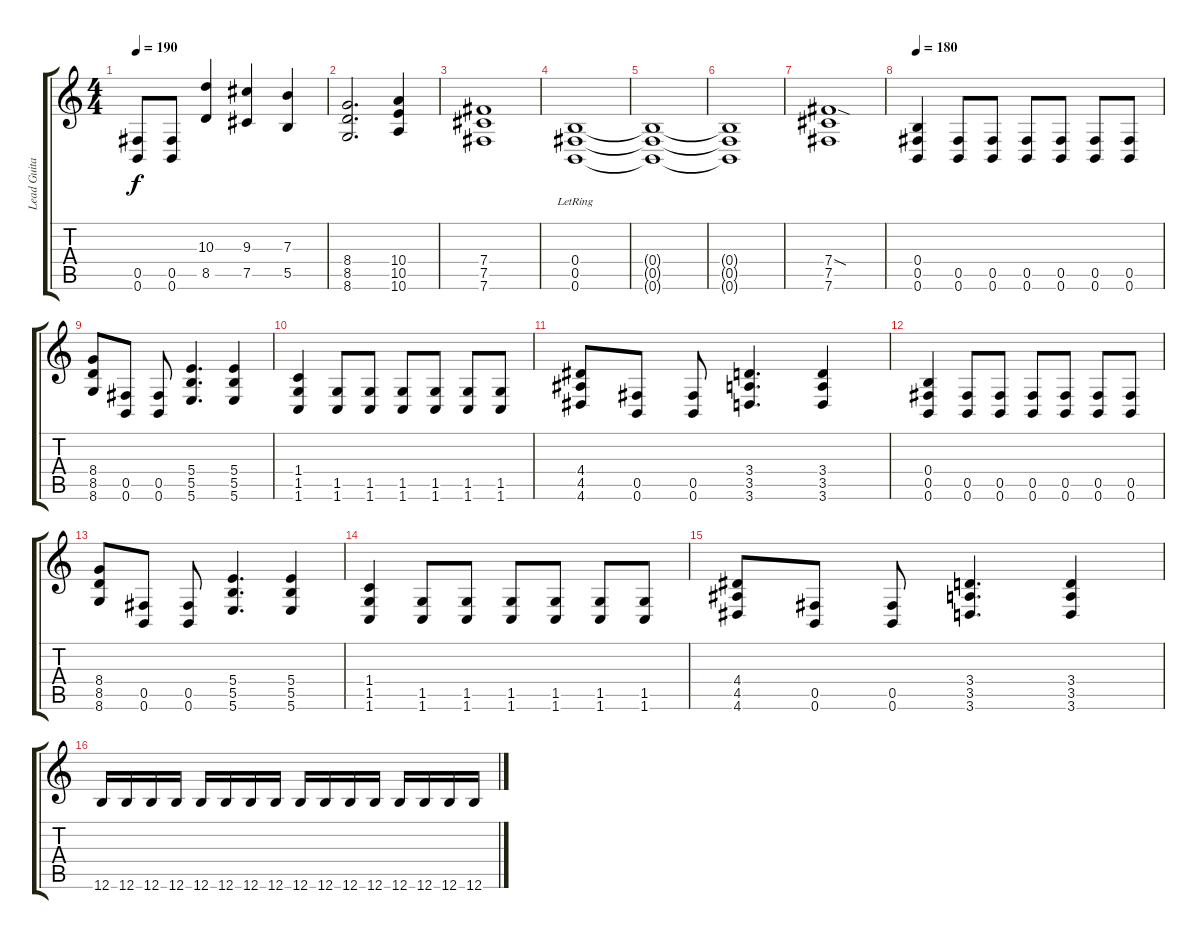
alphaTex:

\track ("Lead Guitar" "Lead Guita") {instrument distortionguitar}
\staff {score tabs}
\tuning (Db4 Ab3 E3 B2 Gb2 B1) {hide}
\ts (4 4)
\tempo 190
\clef g2
\ks c
(0.5 0.6).8{dy f} (0.5 0.6).8 (10.3 8.5).4 (9.3 7.5).4 (7.3 5.5).4 |
(8.4 8.5 8.6).2{d} (10.4 10.5 10.6).4 |
(7.4 7.5 7.6).1 |
(0.4{lr} 0.5{lr} 0.6{lr}).1 |
(0.4{t} 0.5{t} 0.6{t}).1 |
(0.4{t} 0.5{t} 0.6{t}).1 |
(7.4{sod} 7.5 7.6).1 |
\tempo 180
(0.4 0.5 0.6).4 (0.5 0.6).8 (0.5 0.6).8 (0.5 0.6).8 (0.5 0.6).8 (0.5 0.6).8 (0.5 0.6).8 |
(8.4 8.5 8.6).8 (0.5 0.6).8 (0.5 0.6).8 (5.4 5.5 5.6).4{d} (5.4 5.5 5.6).4 |
(1.4 1.5 1.6).4 (1.5 1.6).8 (1.5 1.6).8 (1.5 1.6).8 (1.5 1.6).8 (1.5 1.6).8 (1.5 1.6).8 |
(4.4 4.5 4.6).8 (0.5 0.6).8 (0.5 0.6).8 (3.4 3.5 3.6).4{d} (3.4 3.5 3.6).4 |
(0.4 0.5 0.6).4 (0.5 0.6).8 (0.5 0.6).8 (0.5 0.6).8 (0.5 0.6).8 (0.5 0.6).8 (0.5 0.6).8 |
(8.4 8.5 8.6).8 (0.5 0.6).8 (0.5 0.6).8 (5.4 5.5 5.6).4{d} (5.4 5.5 5.6).4 |
(1.4 1.5 1.6).4 (1.5 1.6).8 (1.5 1.6).8 (1.5 1.6).8 (1.5 1.6).8 (1.5 1.6).8 (1.5 1.6).8 |
(4.4 4.5 4.6).8 (0.5 0.6).8 (0.5 0.6).8 (3.4 3.5 3.6).4{d} (3.4 3.5 3.6).4 |
12.6.16 12.6.16 12.6.16 12.6.16 12.6.16 12.6.16 12.6.16 12.6.16 12.6.16 12.6.16 12.6.16 12.6.16 12.6.16 12.6.16 12.6.16 12.6.16
